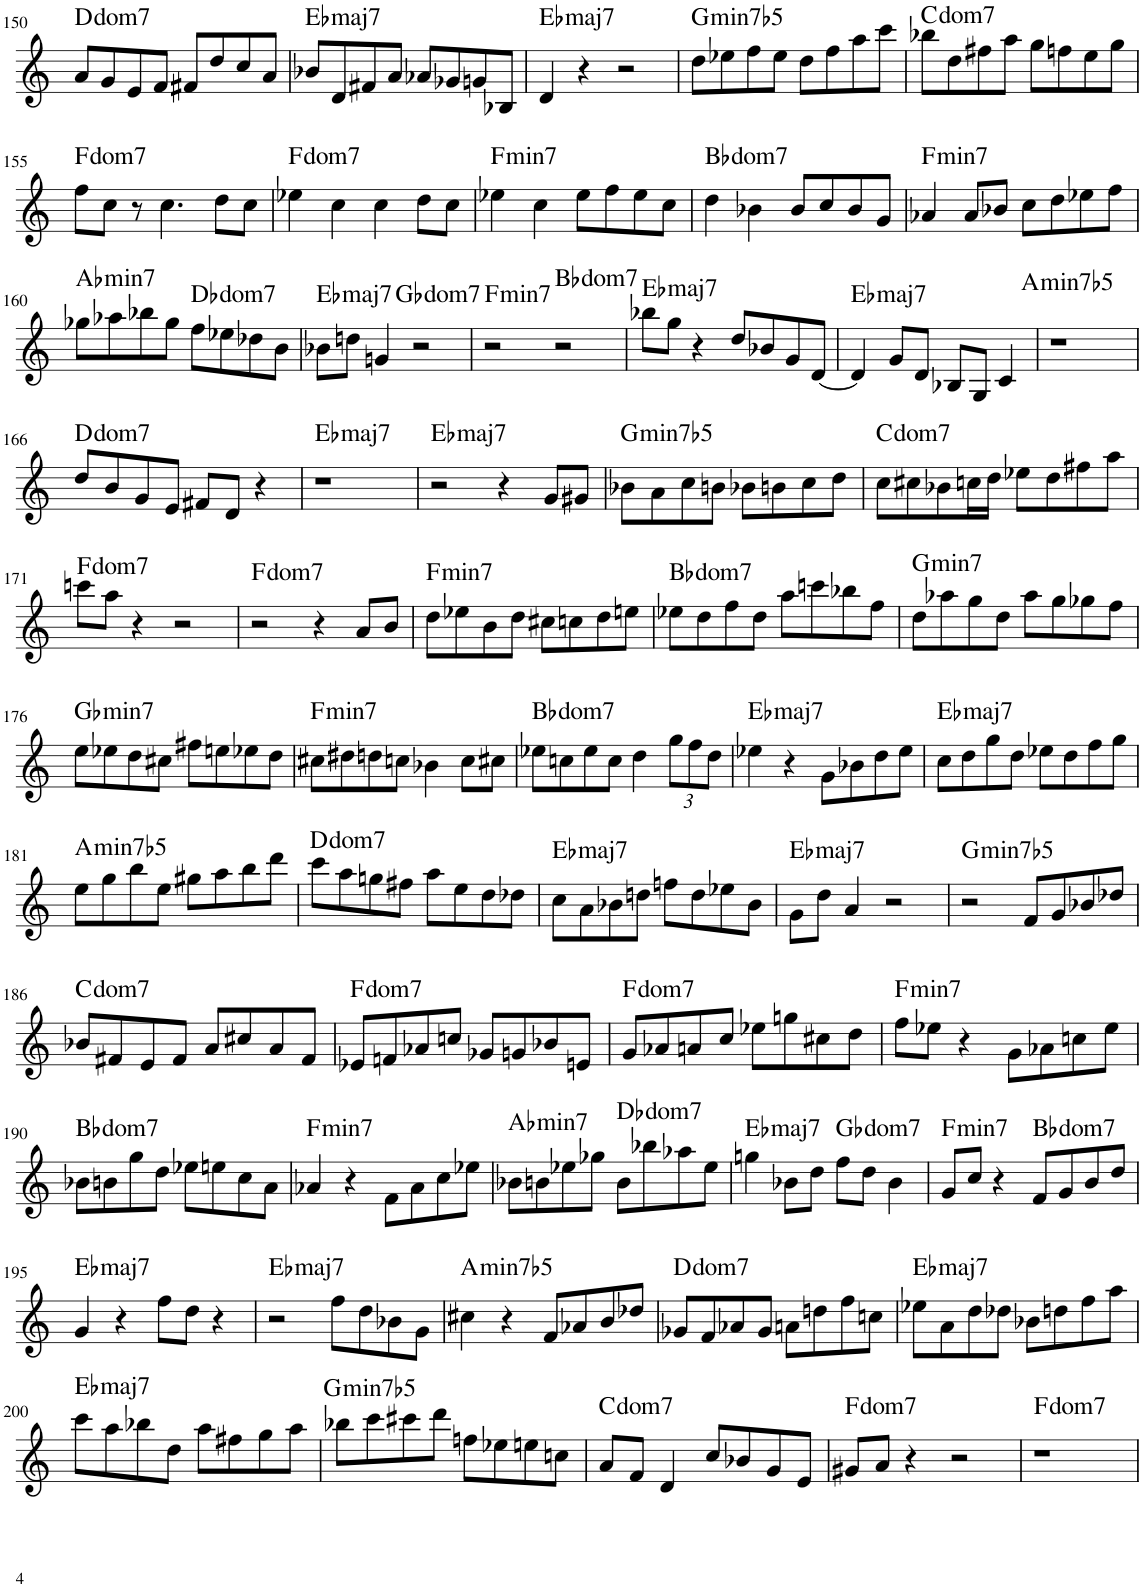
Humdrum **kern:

**kern	**harte
*part1	*part1
*staff1	*
*I"Piano	*
*I'Pno.	*
!!LO:PB:g=z
*clefG2	*
*k[]	*
*M4/4	*
=150	=150
!	!LO:H:kt=dom
8a/L	.
8g/	.
8e/	.
8f/J	.
8f#X/L	.
8dd/	.
8cc/	.
8a/J	.
=151	=151
!	!LO:H:kt=maj7
8b-X/L	Eb:maj7
8d/	.
8f#X/	.
8a/J	.
8a-X/L	.
8g-X/	.
8gn/	.
8B-X/J	.
=152	=152
!	!LO:H:kt=maj7
4d/	Eb:maj7
4r	.
2r	.
=153	=153
!	!LO:H:kt=min7b5
8dd\L	G:hdim7
8ee-X\	.
8ff\	.
8ee-\J	.
8dd\L	.
8ff\	.
8aa\	.
8ccc\J	.
=154	=154
!	!LO:H:kt=dom
8bb-X\L	.
8dd\	.
8ff#X\	.
8aa\J	.
8gg\L	.
8ffn\	.
8ee\	.
8gg\J	.
!!LO:LB:g=z
=155	=155
!	!LO:H:kt=dom
8ff\L	.
8cc\J	.
8r	.
4.cc\	.
8dd\L	.
8cc\J	.
=156	=156
!	!LO:H:kt=dom
4ee-X\	.
4cc\	.
4cc\	.
8dd\L	.
8cc\J	.
=157	=157
!	!LO:H:kt=min7
4ee-X\	F:min7
4cc\	.
8ee-\L	.
8ff\	.
8ee-\	.
8cc\J	.
=158	=158
!	!LO:H:kt=dom
4dd\	.
4b-X\	.
8b-/L	.
8cc/	.
8b-/	.
8g/J	.
=159	=159
!	!LO:H:kt=min7
4a-X/	F:min7
8a-/L	.
8b-X/J	.
8cc\L	.
8dd\	.
8ee-X\	.
8ff\J	.
!!LO:LB:g=z
=160	=160
!	!LO:H:kt=min7
8gg-X\L	Ab:min7
8aa-X\	.
8bb-X\	.
8gg-\J	.
!	!LO:H:kt=dom
8ff\L	.
8ee-X\	.
8dd-X\	.
8b\J	.
=161	=161
!	!LO:H:kt=maj7
8b-X\L	Eb:maj7
8ddn\J	.
4gn/	.
!	!LO:H:kt=dom
2r	.
=162	=162
!	!LO:H:kt=min7
2r	F:min7
!	!LO:H:kt=dom
2r	.
=163	=163
!	!LO:H:kt=maj7
8bb-X\L	Eb:maj7
8gg\J	.
4r	.
8dd/L	.
8b-X/	.
8g/	.
[8d/J	.
=164	=164
!	!LO:H:kt=maj7
4d/]	Eb:maj7
8g/L	.
8d/J	.
8B-X/L	.
8G/J	.
4c/	.
=165	=165
!	!LO:H:kt=min7b5
1r	A:hdim7
!!LO:LB:g=z
=166	=166
!	!LO:H:kt=dom
8dd/L	.
8b/	.
8g/	.
8e/J	.
8f#X/L	.
8d/J	.
4r	.
=167	=167
!	!LO:H:kt=maj7
1r	Eb:maj7
=168	=168
!	!LO:H:kt=maj7
2r	Eb:maj7
4r	.
8g/L	.
8g#X/J	.
=169	=169
!	!LO:H:kt=min7b5
8b-X\L	G:hdim7
8a\	.
8cc\	.
8bn\J	.
8b-X\L	.
8bn\	.
8cc\	.
8dd\J	.
=170	=170
!	!LO:H:kt=dom
8cc\L	.
8cc#X\	.
8b-X\	.
16ccn\L	.
16dd\JJ	.
8ee-X\L	.
8dd\	.
8ff#X\	.
8aa\J	.
!!LO:LB:g=z
=171	=171
!	!LO:H:kt=dom
8cccn\L	.
8aa\J	.
4r	.
2r	.
=172	=172
!	!LO:H:kt=dom
2r	.
4r	.
8a/L	.
8b/J	.
=173	=173
!	!LO:H:kt=min7
8dd\L	F:min7
8ee-X\	.
8b\	.
8dd\J	.
8cc#X\L	.
8ccn\	.
8dd\	.
8een\J	.
=174	=174
!	!LO:H:kt=dom
8ee-X\L	.
8dd\	.
8ff\	.
8dd\J	.
8aa\L	.
8cccn\	.
8bb-X\	.
8ff\J	.
=175	=175
!	!LO:H:kt=min7
8dd\L	G:min7
8aa-X\	.
8gg\	.
8dd\J	.
8aa-\L	.
8gg\	.
8gg-X\	.
8ff\J	.
!!LO:LB:g=z
=176	=176
!	!LO:H:kt=min7
8ee\L	Gb:min7
8ee-X\	.
8dd\	.
8cc#X\J	.
8ff#X\L	.
8een\	.
8ee-X\	.
8dd\J	.
=177	=177
!	!LO:H:kt=min7
8cc#X\L	F:min7
8dd#X\	.
8ddn\	.
8ccn\J	.
4b-X\	.
8cc\L	.
8cc#X\J	.
=178	=178
!	!LO:H:kt=dom
8ee-X\L	.
8ccn\	.
8ee-\	.
8cc\J	.
4dd\	.
*Xbrackettup	*
12gg\L	.
12ff\	.
12dd\J	.
=179	=179
!	!LO:H:kt=maj7
4ee-X\	Eb:maj7
4r	.
8g\L	.
8b-X\	.
8dd\	.
8ee-\J	.
=180	=180
!	!LO:H:kt=maj7
8cc\L	Eb:maj7
8dd\	.
8gg\	.
8dd\J	.
8ee-X\L	.
8dd\	.
8ff\	.
8gg\J	.
!!LO:LB:g=z
=181	=181
!	!LO:H:kt=min7b5
8ee\L	A:hdim7
8gg\	.
8bb\	.
8ee\J	.
8gg#X\L	.
8aa\	.
8bb\	.
8ddd\J	.
=182	=182
!	!LO:H:kt=dom
8ccc\L	.
8aa\	.
8ggn\	.
8ff#X\J	.
8aa\L	.
8ee\	.
8dd\	.
8dd-X\J	.
=183	=183
!	!LO:H:kt=maj7
8cc\L	Eb:maj7
8a\	.
8b-X\	.
8ddn\J	.
8ffn\L	.
8dd\	.
8ee-X\	.
8b-\J	.
=184	=184
!	!LO:H:kt=maj7
8g\L	Eb:maj7
8dd\J	.
4a/	.
2r	.
=185	=185
!	!LO:H:kt=min7b5
2r	G:hdim7
8f/L	.
8g/	.
8b-X/	.
8dd-X/J	.
!!LO:LB:g=z
=186	=186
!	!LO:H:kt=dom
8b-X/L	.
8f#X/	.
8e/	.
8f#/J	.
8a/L	.
8cc#X/	.
8a/	.
8f#/J	.
=187	=187
!	!LO:H:kt=dom
8e-X/L	.
8fn/	.
8a-X/	.
8ccn/J	.
8g-X/L	.
8gn/	.
8b-X/	.
8en/J	.
=188	=188
!	!LO:H:kt=dom
8g/L	.
8a-X/	.
8an/	.
8cc/J	.
8ee-X\L	.
8ggn\	.
8cc#X\	.
8dd\J	.
=189	=189
!	!LO:H:kt=min7
8ff\L	F:min7
8ee-X\J	.
4r	.
8g\L	.
8a-X\	.
8ccn\	.
8ee-\J	.
!!LO:LB:g=z
=190	=190
!	!LO:H:kt=dom
8b-X\L	.
8bn\	.
8gg\	.
8dd\J	.
8ee-X\L	.
8een\	.
8cc\	.
8a\J	.
=191	=191
!	!LO:H:kt=min7
4a-X/	F:min7
4r	.
8f\L	.
8a-\	.
8cc\	.
8ee-X\J	.
=192	=192
!	!LO:H:kt=min7
8b-X\L	Ab:min7
8bn\	.
8ee-X\	.
8gg-X\J	.
!	!LO:H:kt=dom
8b\L	.
8bb-X\	.
8aa-X\	.
8ee-\J	.
=193	=193
!	!LO:H:kt=maj7
4ggn\	Eb:maj7
8b-X\L	.
8dd\J	.
!	!LO:H:kt=dom
8ff\L	.
8dd\J	.
4b-\	.
=194	=194
!	!LO:H:kt=min7
8g/L	F:min7
8cc/J	.
4r	.
!	!LO:H:kt=dom
8f/L	.
8g/	.
8b/	.
8dd/J	.
!!LO:LB:g=z
=195	=195
!	!LO:H:kt=maj7
4g/	Eb:maj7
4r	.
8ff\L	.
8dd\J	.
4r	.
=196	=196
!	!LO:H:kt=maj7
2r	Eb:maj7
8ff\L	.
8dd\	.
8b-X\	.
8g\J	.
=197	=197
!	!LO:H:kt=min7b5
4cc#X\	A:hdim7
4r	.
8f/L	.
8a-X/	.
8b/	.
8dd-X/J	.
=198	=198
!	!LO:H:kt=dom
8g-X/L	.
8f/	.
8a-X/	.
8g-/J	.
8an\L	.
8ddn\	.
8ff\	.
8ccn\J	.
=199	=199
!	!LO:H:kt=maj7
8ee-X\L	Eb:maj7
8a\	.
8dd\	.
8dd-X\J	.
8b-X\L	.
8ddn\	.
8ff\	.
8aa\J	.
!!LO:LB:g=z
=200	=200
!	!LO:H:kt=maj7
8ccc\L	Eb:maj7
8aa\	.
8bb-X\	.
8dd\J	.
8aa\L	.
8ff#X\	.
8gg\	.
8aa\J	.
=201	=201
!	!LO:H:kt=min7b5
8bb-X\L	G:hdim7
8ccc\	.
8ccc#X\	.
8ddd\J	.
8ffn\L	.
8ee-X\	.
8een\	.
8ccn\J	.
=202	=202
!	!LO:H:kt=dom
8a/L	.
8f/J	.
4d/	.
8cc/L	.
8b-X/	.
8g/	.
8e/J	.
=203	=203
!	!LO:H:kt=dom
8g#X/L	.
8a/J	.
4r	.
2r	.
=204	=204
!	!LO:H:kt=dom
1r	.
=	=
*-	*-
